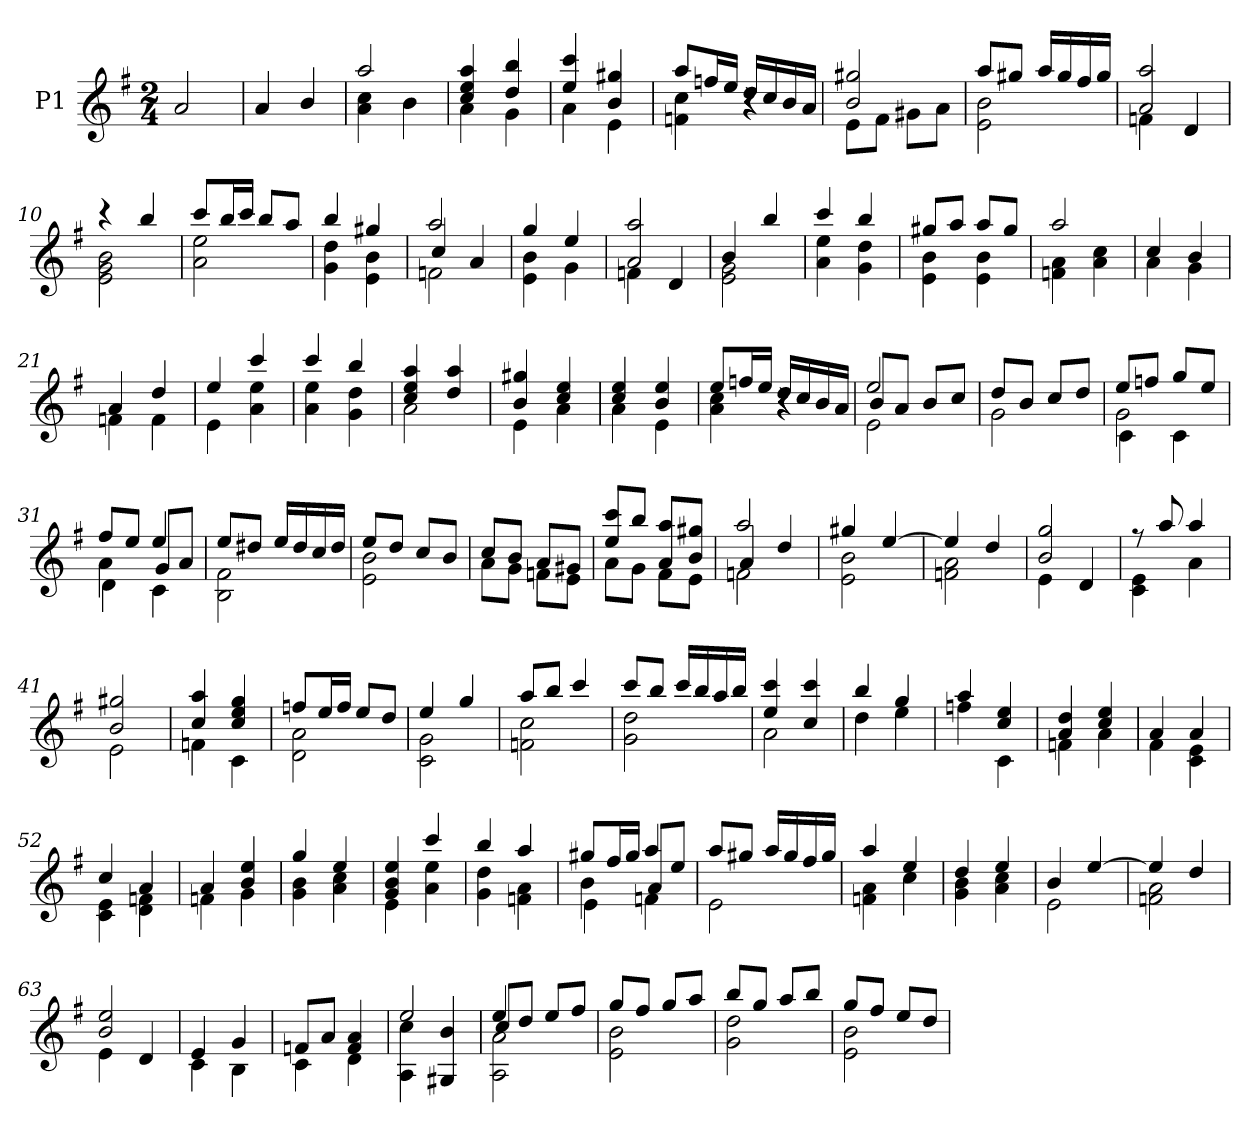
**kern
*part1
*staff1
*I"P1
!!LO:PB:g=z
*clefG2
*ITrd7c12
*k[f#]
*G:
*M2/4
*MM68
=1
2Ai/
=2
4Ai/
4Bi/
=3
*^
2ai/	4Ai\ 4ci
.	4Bi\
=4	=4
4ci/ 4ei 4ai	4Ai\
4di/ 4bi	4Gi\
=5	=5
4ei/ 4cci	4Ai\
4Bi/ 4g#Xi	4Ei\
=6	=6
*	*^
8ai/L	4Fni\ 4ci	4ryy
16fni/L	.	.
16ei/JJ	.	.
16di/LL	4r	4r
16ci/	.	.
16Bi/	.	.
16Ai/JJ	.	.
*	*v	*v
=7	=7
2Bi/ 2g#Xi	8Ei\L
.	8F#i\J
.	8G#Xi\L
.	8Ai\J
=8	=8
8ai/L	2Ei\ 2Bi
8g#Xi/J	.
16ai/LL	.
16g#i/	.
16f#i/	.
16g#i/JJ	.
=9	=9
2Ai/ 2ai	4Fni\
.	4Di/
=10	=10
4r	2Ei\ 2Gi 2Bi
4bi/	.
=11	=11
8cci/L	2Ai\ 2ei
16bi/L	.
16cci/JJ	.
8bi/L	.
8ai/J	.
=12	=12
4bi/	4Gi\ 4di
4g#Xi/	4Ei\ 4Bi
!!LO:LB:g=z	!!
=13	=13
*	*^
2ai/	4ci/	2Fni\
.	4Ai/	.
*	*v	*v
=14	=14
4gi/	4Ei\ 4Bi
4ei/	4Gi\
=15	=15
2Ai/ 2ai	4Fni\
.	4Di/
=16	=16
4Bi/	2Ei\ 2Gi
4bi/	.
=17	=17
4cci/	4Ai\ 4ei
4bi/	4Gi\ 4di
=18	=18
8g#Xi/L	4Ei\ 4Bi
8ai/J	.
8ai/L	4Ei\ 4Bi
8g#i/J	.
=19	=19
2ai/	4Fni\ 4Ai
.	4Ai\ 4ci
=20	=20
4ci/	4Ai\
4Bi/	4Gi\
=21	=21
4Ai/	4Fni\
4di/	4Fi\
=22	=22
4ei/	4Ei\
4cci/	4Ai\ 4ei
=23	=23
4cci/	4Ai\ 4ei
4bi/	4Gi\ 4di
=24	=24
4ci/ 4ei 4ai	2Ai\
4di/ 4ai	.
=25	=25
4Bi/ 4g#Xi	4Ei\
4ci/ 4ei	4Ai\
=26	=26
4ci/ 4ei	4Ai\
4Bi/ 4ei	4Ei\
!!LO:LB:g=z	!!
=27	=27
*	*^
8ei/L	4Ai\ 4ci	4ryy
16fni/L	.	.
16ei/JJ	.	.
16di/LL	4r	4r
16ci/	.	.
16Bi/	.	.
16Ai/JJ	.	.
=28	=28	=28
2ei/	8Bi/L	2Ei\
.	8Ai/J	.
.	8Bi/L	.
.	8ci/J	.
*	*v	*v
=29	=29
8di/L	2Gi\
8Bi/J	.
8ci/L	.
8di/J	.
=30	=30
*	*^
8ei/L	2Gi\	4Ci\
8fni/J	.	.
8gi/L	.	4Ci\
8ei/J	.	.
=31	=31	=31
8f#i/L	4Ai\	4Di\
8ei/J	.	.
4ei/	8Gi/L	4Ci\
.	8Ai/J	.
*	*v	*v
=32	=32
8ei/L	2BBi\ 2F#i
8d#Xi/J	.
16ei/LL	.
16d#i/	.
16ci/	.
16d#i/JJ	.
=33	=33
8ei/L	2Ei\ 2Bi
8di/J	.
8ci/L	.
8Bi/J	.
=34	=34
8ci/L	8Ai\L
8Bi/J	8Gi\J
8Ai/L	8Fni\L
8G#Xi/J	8Ei\J
=35	=35
8ei/ 8cciL	8Ai\L
8bi/J	8Gi\J
8Ai/ 8aiL	8F#i\L
8Bi/ 8g#XiJ	8Ei\J
=36	=36
*	*^
2ai/	4Ai/	2Fni\
.	4di/	.
*	*v	*v
!!LO:LB:g=z
=37	=37
4g#Xi/	2Ei\ 2Bi
[>4ei/	.
=38	=38
4ei/]	2Fni\ 2Ai
4di/	.
=39	=39
2Bi/ 2gi	4Ei\
.	4Di/
=40	=40
8r	4Ci\ 4Ei
8ai/	.
4ai/	4Ai\
=41	=41
2Bi/ 2g#Xi	2Ei\
=42	=42
4ci/ 4ai	4Fni\
4ci/ 4ei 4gi	4Ci\
=43	=43
8fni/L	2Di\ 2Ai
16ei/L	.
16fi/JJ	.
8ei/L	.
8di/J	.
=44	=44
4ei/	2Ci\ 2Gi
4gi/	.
=45	=45
8ai/L	2Fni\ 2ci
8bi/J	.
4cci/	.
=46	=46
8cci/L	2Gi\ 2di
8bi/J	.
16cci/LL	.
16bi/	.
16ai/	.
16bi/JJ	.
=47	=47
4ei/ 4cci	2Ai\
4ci/ 4cci	.
=48	=48
4bi/	4di\
4gi/	4ei\
=49	=49
4ai/	4fni\
4ci/ 4ei	4Ci\
!!LO:LB:g=z	!!
=50	=50
4Ai/ 4di	4Fni\
4ci/ 4ei	4Ai\
=51	=51
4Ai/	4F#i\
4Ai/	4Ci\ 4Ei
=52	=52
4ci/	4Ci\ 4Ei
4Ai/	4Di\ 4Fni
=53	=53
4Ai/	4Fni\
4Bi/ 4ei	4Gi\
=54	=54
4gi/	4Gi\ 4Bi
4ei/	4Ai\ 4ci
=55	=55
4Gi/ 4Bi 4ei	4Ei\
4cci/	4Ai\ 4ei
=56	=56
4bi/	4Gi\ 4di
4ai/	4Fni\ 4Ai
=57	=57
*	*^
8g#Xi/L	4Bi\	4Ei\
16f#i/L	.	.
16g#i/JJ	.	.
4ai/	8Ai/L	4Fni\
.	8ei/J	.
*	*v	*v
=58	=58
8ai/L	2Ei\
8g#Xi/J	.
16ai/LL	.
16g#i/	.
16f#i/	.
16g#i/JJ	.
=59	=59
4ai/	4Fni\ 4Ai
4ei/	4ci\
=60	=60
4di/	4Gi\ 4Bi
4ei/	4Ai\ 4ci
=61	=61
4Bi/	2Ei\
[>4ei/	.
=62	=62
4ei/]	2Fni\ 2Ai
4di/	.
!!LO:LB:g=z	!!
=63	=63
2Bi/ 2ei	4Ei\
.	4Di/
=64	=64
4Ei/	4Ci\
4Gi/	4BBi\
=65	=65
8Fni/L	4Ci\
8Ai/J	.
4Fi/ 4Ai	4Di\
=66	=66
2ei/	4AAi\ 4ci
.	4GG#Xi/ 4Bi
=67	=67
*	*^
4ei/	8ci/L	2AAi\ 2Ai
.	8di/J	.
8ei/L	4ryy	.
8f#i/J	.	.
*	*v	*v
=68	=68
8gi/L	2Ei\ 2Bi
8f#i/J	.
8gi/L	.
8ai/J	.
=69	=69
8bi/L	2Gi\ 2di
8gi/J	.
8ai/L	.
8bi/J	.
=70	=70
8gi/L	2Ei\ 2Bi
8f#i/J	.
8ei/L	.
8di/J	.
*v	*v
=
*-
